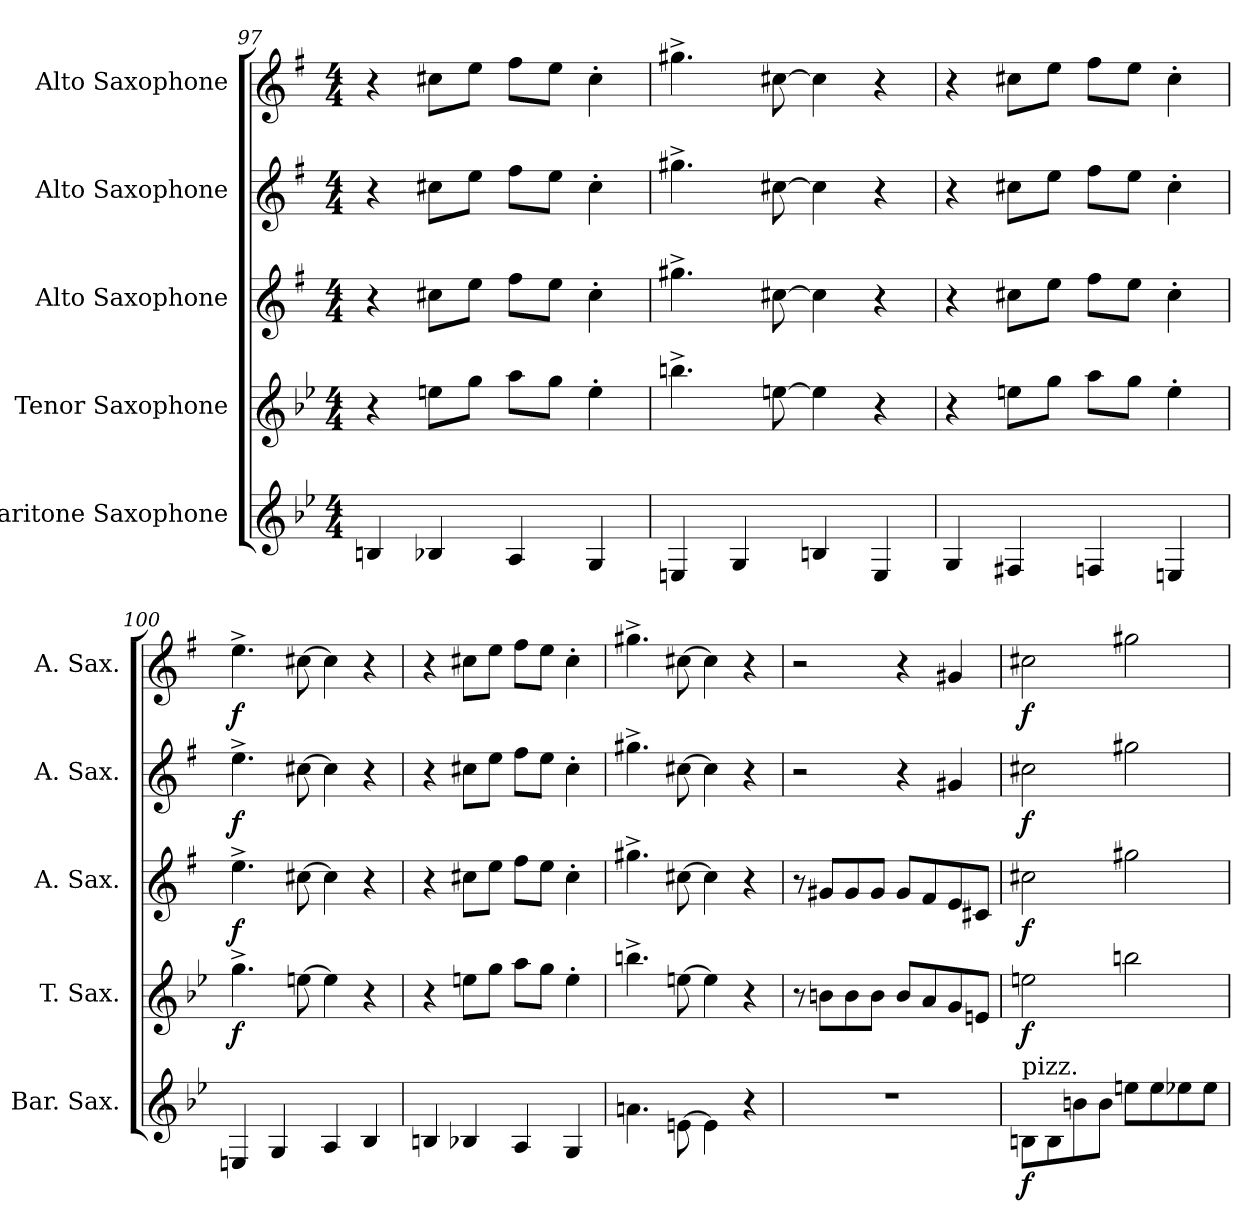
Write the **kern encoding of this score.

**kern	**dynam	**kern	**dynam	**kern	**dynam	**kern	**dynam	**kern	**dynam
*part5	*part5	*part4	*part4	*part3	*part3	*part2	*part2	*part1	*part1
*staff5	*staff5	*staff4	*staff4	*staff3	*staff3	*staff2	*staff2	*staff1	*staff1
*I"Baritone Saxophone	*	*I"Tenor Saxophone	*	*I"Alto Saxophone	*	*I"Alto Saxophone	*	*I"Alto Saxophone	*
*I'Bar. Sax.	*	*I'T. Sax.	*	*I'A. Sax.	*	*I'A. Sax.	*	*I'A. Sax.	*
*clefG2	*	*clefG2	*	*clefG2	*	*clefG2	*	*clefG2	*
*ITrd12c21	*	*ITrd8c14	*	*ITrd5c9	*	*ITrd5c9	*	*ITrd5c9	*
*k[b-e-]	*	*k[b-e-]	*	*k[b-e-]	*	*k[b-e-]	*	*k[b-e-]	*
*M4/4	*	*M4/4	*	*M4/4	*	*M4/4	*	*M4/4	*
=97	=97	=97	=97	=97	=97	=97	=97	=97	=97
4BBn/	.	4r	.	4r	.	4r	.	4r	.
4BB-X/	.	8en\L	.	8en\L	.	8en\L	.	8en\L	.
.	.	8g\J	.	8g\J	.	8g\J	.	8g\J	.
4AA/	.	8a\L	.	8a\L	.	8a\L	.	8a\L	.
.	.	8g\J	.	8g\J	.	8g\J	.	8g\J	.
4GG/	.	4e'\	.	4e'\	.	4e'\	.	4e'\	.
!!LO:LB:g=z
=98	=98	=98	=98	=98	=98	=98	=98	=98	=98
4EEn/	.	4.bn^\	.	4.bn^\	.	4.bn^\	.	4.bn^\	.
4GG/	.	.	.	.	.	.	.	.	.
.	.	[8en\	.	[8en\	.	[8en\	.	[8en\	.
4BBn/	.	4e\]	.	4e\]	.	4e\]	.	4e\]	.
4EE/	.	4r	.	4r	.	4r	.	4r	.
=99	=99	=99	=99	=99	=99	=99	=99	=99	=99
4GG/	.	4r	.	4r	.	4r	.	4r	.
4FF#X/	.	8en\L	.	8en\L	.	8en\L	.	8en\L	.
.	.	8g\J	.	8g\J	.	8g\J	.	8g\J	.
4FFn/	.	8a\L	.	8a\L	.	8a\L	.	8a\L	.
.	.	8g\J	.	8g\J	.	8g\J	.	8g\J	.
4EEn/	.	4e'\	.	4e'\	.	4e'\	.	4e'\	.
=100	=100	=100	=100	=100	=100	=100	=100	=100	=100
!	!	!	!LO:DY:b	!	!LO:DY:b	!	!LO:DY:b	!	!LO:DY:b
4EEn/	.	4.g^\	f	4.g^\	f	4.g^\	f	4.g^\	f
4GG/	.	.	.	.	.	.	.	.	.
.	.	[8en\	.	[8en\	.	[8en\	.	[8en\	.
4AA/	.	4e\]	.	4e\]	.	4e\]	.	4e\]	.
4BB-/	.	4r	.	4r	.	4r	.	4r	.
=101	=101	=101	=101	=101	=101	=101	=101	=101	=101
4BBn/	.	4r	.	4r	.	4r	.	4r	.
4BB-X/	.	8en\L	.	8en\L	.	8en\L	.	8en\L	.
.	.	8g\J	.	8g\J	.	8g\J	.	8g\J	.
4AA/	.	8a\L	.	8a\L	.	8a\L	.	8a\L	.
.	.	8g\J	.	8g\J	.	8g\J	.	8g\J	.
4GG/	.	4e'\	.	4e'\	.	4e'\	.	4e'\	.
=102	=102	=102	=102	=102	=102	=102	=102	=102	=102
4.An\	.	4.bn^\	.	4.bn^\	.	4.bn^\	.	4.bn^\	.
[8En\	.	[8en\	.	[8en\	.	[8en\	.	[8en\	.
4E\]	.	4e\]	.	4e\]	.	4e\]	.	4e\]	.
4r	.	4r	.	4r	.	4r	.	4r	.
!!LO:PB:g=z
=103	=103	=103	=103	=103	=103	=103	=103	=103	=103
1r	.	8r	.	8r	.	2r	.	2r	.
.	.	8Bn\L	.	8Bn/L	.	.	.	.	.
.	.	8B\	.	8B/	.	.	.	.	.
.	.	8B\J	.	8B/J	.	.	.	.	.
.	.	8B/L	.	8B/L	.	4r	.	4r	.
.	.	8A/	.	8A/	.	.	.	.	.
.	.	8G/	.	8G/	.	4Bn/	.	4Bn/	.
.	.	8En/J	.	8En/J	.	.	.	.	.
=104	=104	=104	=104	=104	=104	=104	=104	=104	=104
!LO:TX:a:t=pizz.	!	!	!	!	!	!	!	!	!
!	!LO:DY:b	!	!LO:DY:b	!	!LO:DY:b	!	!LO:DY:b	!	!LO:DY:b
8BBn\L	f	2en\	f	2en\	f	2en\	f	2en\	f
8BB\	.	.	.	.	.	.	.	.	.
8Bn\	.	.	.	.	.	.	.	.	.
8B\J	.	.	.	.	.	.	.	.	.
8en\L	.	2bn\	.	2bn\	.	2bn\	.	2bn\	.
8e\	.	.	.	.	.	.	.	.	.
8e-X\	.	.	.	.	.	.	.	.	.
8e-\J	.	.	.	.	.	.	.	.	.
=	=	=	=	=	=	=	=	=	=
*-	*-	*-	*-	*-	*-	*-	*-	*-	*-
